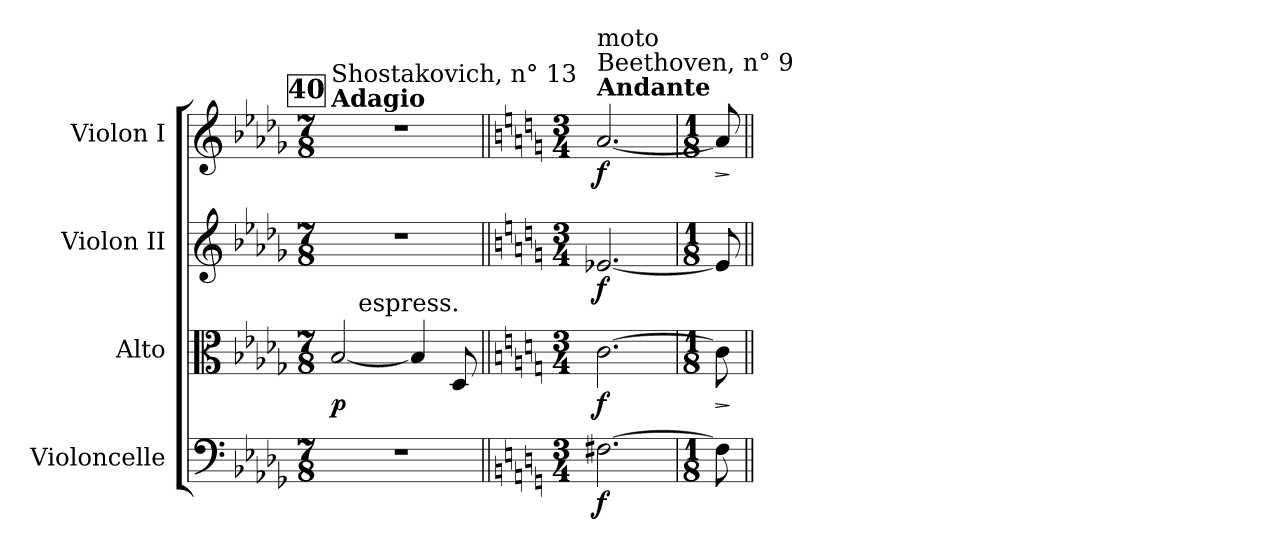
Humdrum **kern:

**kern	**dynam	**kern	**dynam	**kern	**dynam	**kern	**dynam
*part4	*part4	*part3	*part3	*part2	*part2	*part1	*part1
*staff4	*staff4	*staff3	*staff3	*staff2	*staff2	*staff1	*staff1
*I"Violoncelle	*	*I"Alto	*	*I"Violon II	*	*I"Violon I	*
*I'Vc.	*	*I'Alt.	*	*I'Vln. II	*	*I'Vln. I	*
!!LO:PB:g=z
*clefF4	*	*clefC3	*	*clefG2	*	*clefG2	*
*k[b-e-a-d-g-]	*	*k[b-e-a-d-g-]	*	*k[b-e-a-d-g-]	*	*k[b-e-a-d-g-]	*
*D-:	*	*D-:	*	*D-:	*	*D-:	*
*M7/8	*	*M7/8	*	*M7/8	*	*M7/8	*
*MM84	*	*MM84	*	*MM84	*	*MM84	*
!!LO:REH:place=s1:a:t=40
=78	=78	=78	=78	=78	=78	=78	=78
!	!	!	!	!	!	!LO:TX:a:B:t=Adagio	!
!	!	!	!	!	!	!LO:TX:a:t=Shostakovich, n° 13	!
!	!	!	!LO:DY:b	!	!	!	!
*	*	*^	*	*	*	*	*
2..r	.	[<2B-/	8ryy	p	2..r	.	2..r	.
!	!	!	!LO:TX:a:t=espress.	!	!	!	!	!
.	.	.	2.ryy	.	.	.	.	.
.	.	4B-/]	.	.	.	.	.	.
.	.	8D-/	.	.	.	.	.	.
*	*	*v	*v	*	*	*	*	*
=79||	=79||	=79||	=79||	=79||	=79||	=79||	=79||
!!LO:REH:place=s1:a:t=41
*k[]	*	*k[]	*	*k[]	*	*k[]	*
*C:	*	*C:	*	*C:	*	*C:	*
*M3/4	*	*M3/4	*	*M3/4	*	*M3/4	*
*	*	*^	*	*	*	*	*
!	!	!	!	!	!	!	!LO:TX:a:B:t=Andante	!
!	!	!	!	!	!	!	!LO:TX:a:t=Beethoven, n° 9	!
!	!	!	!	!	!	!	!LO:TX:a:t=moto	!
!	!LO:DY:b	!	!	!LO:DY:b	!	!LO:DY:b	!	!LO:DY:b
*	*	*v	*v	*	*	*	*	*
[>2.F#X\	f	[>2.c\	f	[<2.e-X/	f	[<2.a/	f
=80	=80	=80	=80	=80	=80	=80	=80
*M1/8	*	*M1/8	*	*M1/8	*	*M1/8	*
!	!	!	!LO:HP:b	!	!	!	!LO:HP:b
8F#\]	.	8c\]	>	8e-/]	.	8a/]	>
.	.	.	]	.	.	.	]
=||	=||	=||	=||	=||	=||	=||	=||
*-	*-	*-	*-	*-	*-	*-	*-
